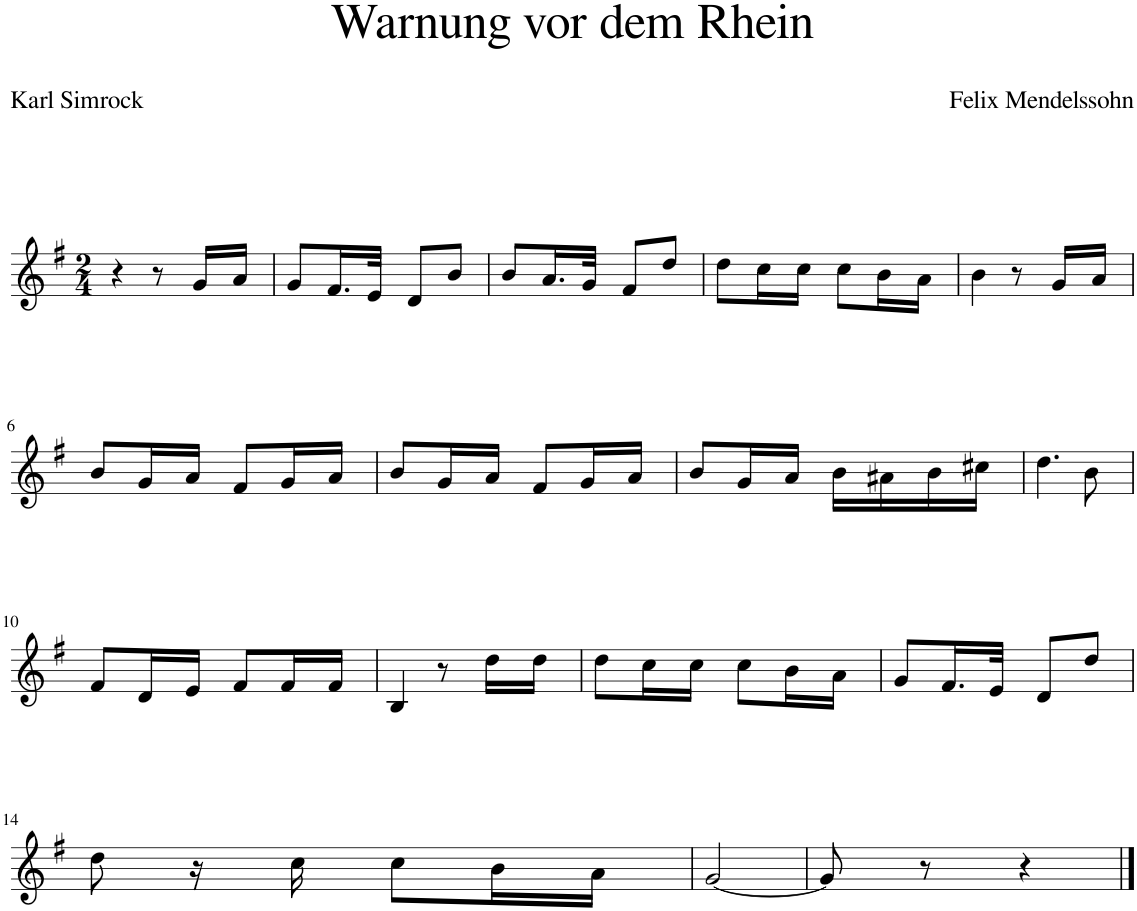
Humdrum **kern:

**kern
*part1
*staff1
*I"Piano
*I'Pno
*clefG2
*k[f#]
*M2/4
=1
4r
8r
16g/LL
16a/JJ
=2
8g/L
16.f#/L
32e/JJk
8d/L
8b/J
=3
8b/L
16.a/L
32g/JJk
8f#/L
8dd/J
=4
8dd\L
16cc\L
16cc\JJ
8cc\L
16b\L
16a\JJ
=5
4b\
8r
16g/LL
16a/JJ
!!LO:LB:g=z
=6
8b/L
16g/L
16a/JJ
8f#/L
16g/L
16a/JJ
=7
8b/L
16g/L
16a/JJ
8f#/L
16g/L
16a/JJ
=8
8b/L
16g/L
16a/JJ
16b\LL
16a#X\
16b\
16cc#X\JJ
=9
4.dd\
8b\
!!LO:LB:g=z
=10
8f#/L
16d/L
16e/JJ
8f#/L
16f#/L
16f#/JJ
=11
4B/
8r
16dd\LL
16dd\JJ
=12
8dd\L
16cc\L
16cc\JJ
8cc\L
16b\L
16a\JJ
=13
8g/L
16.f#/L
32e/JJk
8d/L
8dd/J
!!LO:LB:g=z
=14
8dd\
16r
16cc\
8cc\L
16b\L
16a\JJ
=15
[2g/
=16
8g/]
8r
4r
==
*-
